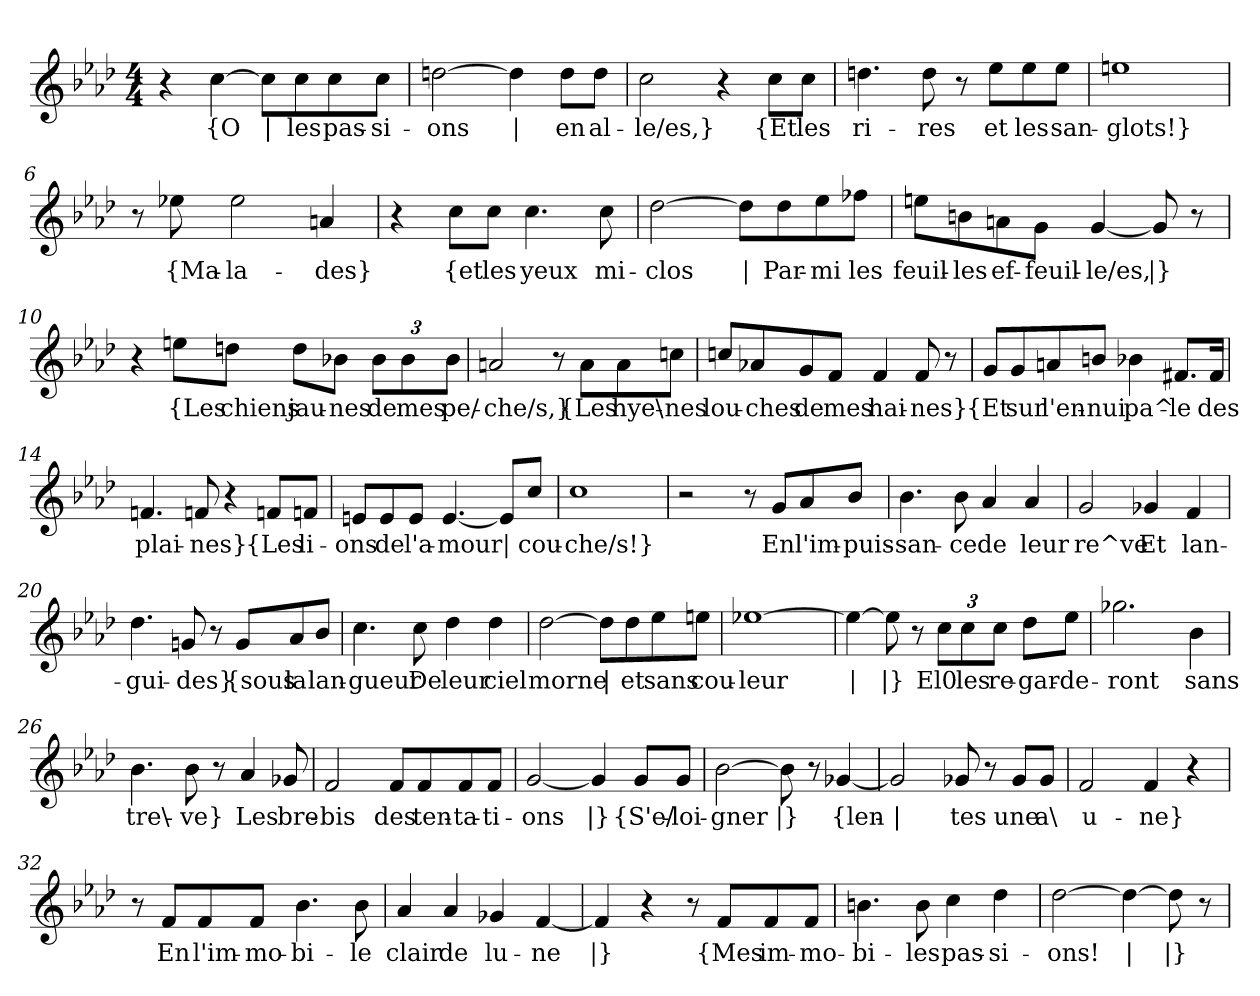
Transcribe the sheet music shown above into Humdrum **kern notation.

**kern	**text
*part1	*part1
*staff1	*staff1
*clefG2	*
*k[b-e-a-d-]	*
*M4/4	*
=1	=1
4r	.
!	!LO:LY:b
[4cc\	{O
!	!LO:LY:b
8cc\L]	|
!	!LO:LY:b
8cc\	les
!	!LO:LY:b
8cc\	pas-
!	!LO:LY:b
8cc\J	-si-
=2	=2
!	!LO:LY:b
[2ddn\	-ons
!	!LO:LY:b
4dd\]	|
!	!LO:LY:b
8dd\L	en
!	!LO:LY:b
8dd\J	al-
=3	=3
!	!LO:LY:b
2cc\	-le/es,}
4r	.
!	!LO:LY:b
8cc\L	{Et
!	!LO:LY:b
8cc\J	les
=4	=4
!	!LO:LY:b
4.ddn\	ri-
!	!LO:LY:b
8dd\	-res
8r	.
!	!LO:LY:b
8ee-\L	et
!	!LO:LY:b
8ee-\	les
!	!LO:LY:b
8ee-\J	san-
=5	=5
!	!LO:LY:b
1een	-glots!}
=6	=6
8r	.
!	!LO:LY:b
8ee-X\	{Ma-
!	!LO:LY:b
2ee-\	-la-
!	!LO:LY:b
4an/	-des}
!!LO:LB:g=z
=7	=7
4r	.
!	!LO:LY:b
8cc\L	{et
!	!LO:LY:b
8cc\J	les
!	!LO:LY:b
4.cc\	yeux
!	!LO:LY:b
8cc\	mi-
=8	=8
!	!LO:LY:b
[2dd-\	-clos
!	!LO:LY:b
8dd-\L]	|
!	!LO:LY:b
8dd-\	Par-
!	!LO:LY:b
8ee-\	-mi
!	!LO:LY:b
8ff-X\J	les
=9	=9
!	!LO:LY:b
8een\L	feuil-
!	!LO:LY:b
8bn\	-les
!	!LO:LY:b
8an\	ef-
!	!LO:LY:b
8g\J	-feuil-
!	!LO:LY:b
[4g/	-le/es,
!	!LO:LY:b
8g/]	|}
8r	.
!!LO:LB:g=z
=10	=10
4r	.
!	!LO:LY:b
8een\L	{Les
!	!LO:LY:b
8ddn\J	chiens
!	!LO:LY:b
8dd\L	jau-
!	!LO:LY:b
8b-X\J	-nes
*Xbrackettup	*
!	!LO:LY:b
12b-\L	de
!	!LO:LY:b
12b-\	mes
!	!LO:LY:b
12b-\J	pe/-
=11	=11
!	!LO:LY:b
2an/	-che/s,}
8r	.
!	!LO:LY:b
8a\L	{Les
!	!LO:LY:b
8a\	hye\-
!	!LO:LY:b
8ccn\J	-nes
=12	=12
!	!LO:LY:b
8ccn/L	lou-
!	!LO:LY:b
8a-X/	-ches
!	!LO:LY:b
8g/	de
!	!LO:LY:b
8f/J	mes
!	!LO:LY:b
4f/	hai-
!	!LO:LY:b
8f/	-nes}
8r	.
!!LO:LB:g=z
=13	=13
!	!LO:LY:b
8g/L	{Et
!	!LO:LY:b
8g/	sur
!	!LO:LY:b
8an/	l'en-
!	!LO:LY:b
8bn/J	-nui
!	!LO:LY:b
4b-X\	pa^-
!	!LO:LY:b
8.f#X/L	-le
!	!LO:LY:b
16f#/Jk	des
=14	=14
!	!LO:LY:b
4.fn/	plai-
!	!LO:LY:b
8fn/	-nes}
4r	.
!	!LO:LY:b
8fn/L	{Les
!	!LO:LY:b
8fn/J	li-
=15	=15
!	!LO:LY:b
8en/L	-ons
!	!LO:LY:b
8e/	de
!	!LO:LY:b
8e/J	l'a-
!	!LO:LY:b
[4.e/	-mour
!	!LO:LY:b
8e/L]	|
!	!LO:LY:b
8cc/J	cou-
=16	=16
!	!LO:LY:b
1cc	-che/s!}
!!LO:LB:g=z
=17	=17
2r	.
8r	.
!	!LO:LY:b
8g/L	En
!	!LO:LY:b
8a-/	l'im-
!	!LO:LY:b
8b-/J	-puis-
=18	=18
!	!LO:LY:b
4.b-\	-san-
!	!LO:LY:b
8b-\	-ce
!	!LO:LY:b
4a-/	de
!	!LO:LY:b
4a-/	leur
=19	=19
!	!LO:LY:b
2g/	re^ve
!	!LO:LY:b
4g-X/	Et
!	!LO:LY:b
4f/	lan-
=20	=20
!	!LO:LY:b
4.dd-\	-gui-
!	!LO:LY:b
8gn/	-des}
8r	.
!	!LO:LY:b
8g/L	{sous
!	!LO:LY:b
8a-/	la
!	!LO:LY:b
8b-/J	lan-
=21	=21
!	!LO:LY:b
4.cc\	-gueur
!	!LO:LY:b
8cc\	De
!	!LO:LY:b
4dd-\	leur
!	!LO:LY:b
4dd-\	ciel
!!LO:LB:g=z
=22	=22
!	!LO:LY:b
[2dd-\	morne
!	!LO:LY:b
8dd-\L]	|
!	!LO:LY:b
8dd-\	et
!	!LO:LY:b
8ee-\	sans
!	!LO:LY:b
8een\J	cou-
=23	=23
!	!LO:LY:b
[1ee-X	-leur
=24	=24
!	!LO:LY:b
4ee-\_	|
!	!LO:LY:b
8ee-\]	|}
8r	.
!	!LO:LY:b
12cc\L	El0
!	!LO:LY:b
12cc\	-les
!	!LO:LY:b
12cc\J	re-
!	!LO:LY:b
8dd-\L	-gar-
!	!LO:LY:b
8ee-\J	-de-
=25	=25
!	!LO:LY:b
2.gg-X\	-ront
!	!LO:LY:b
4b-\	sans
=26	=26
!	!LO:LY:b
4.b-\	tre\-
!	!LO:LY:b
8b-\	-ve}
8r	.
!	!LO:LY:b
4a-/	Les
!	!LO:LY:b
8g-X/	bre-
!!LO:LB:g=z
=27	=27
!	!LO:LY:b
2f/	-bis
!	!LO:LY:b
8f/L	des
!	!LO:LY:b
8f/	ten-
!	!LO:LY:b
8f/	-ta-
!	!LO:LY:b
8f/J	-ti-
=28	=28
!	!LO:LY:b
[2g/	-ons
!	!LO:LY:b
4g/]	|}
!	!LO:LY:b
8g/L	{S'e/-
!	!LO:LY:b
8g/J	-loi-
=29	=29
!	!LO:LY:b
[2b-\	-gner
!	!LO:LY:b
8b-\]	|}
8r	.
!	!LO:LY:b
[4g-X/	{len-
=30	=30
!	!LO:LY:b
2g-/]	|
!	!LO:LY:b
8g-X/	-tes
8r	.
!	!LO:LY:b
8g-/L	une
!	!LO:LY:b
8g-/J	a\
=31	=31
!	!LO:LY:b
2f/	u-
!	!LO:LY:b
4f/	-ne}
4r	.
!!LO:LB:g=z
=32	=32
8r	.
!	!LO:LY:b
8f/L	En
!	!LO:LY:b
8f/	l'im-
!	!LO:LY:b
8f/J	-mo-
!	!LO:LY:b
4.b-\	-bi-
!	!LO:LY:b
8b-\	-le
=33	=33
!	!LO:LY:b
4a-/	clair
!	!LO:LY:b
4a-/	de
!	!LO:LY:b
4g-X/	lu-
!	!LO:LY:b
[4f/	-ne
=34	=34
!	!LO:LY:b
4f/]	|}
4r	.
8r	.
!	!LO:LY:b
8f/L	{Mes
!	!LO:LY:b
8f/	im-
!	!LO:LY:b
8f/J	-mo-
=35	=35
!	!LO:LY:b
4.bn\	-bi-
!	!LO:LY:b
8b\	-les
!	!LO:LY:b
4cc\	pas-
!	!LO:LY:b
4dd-\	-si-
=36	=36
!	!LO:LY:b
[2dd-\	-ons!
!	!LO:LY:b
4dd-\_	|
!	!LO:LY:b
8dd-\]	|}
8r	.
=	=
*-	*-
